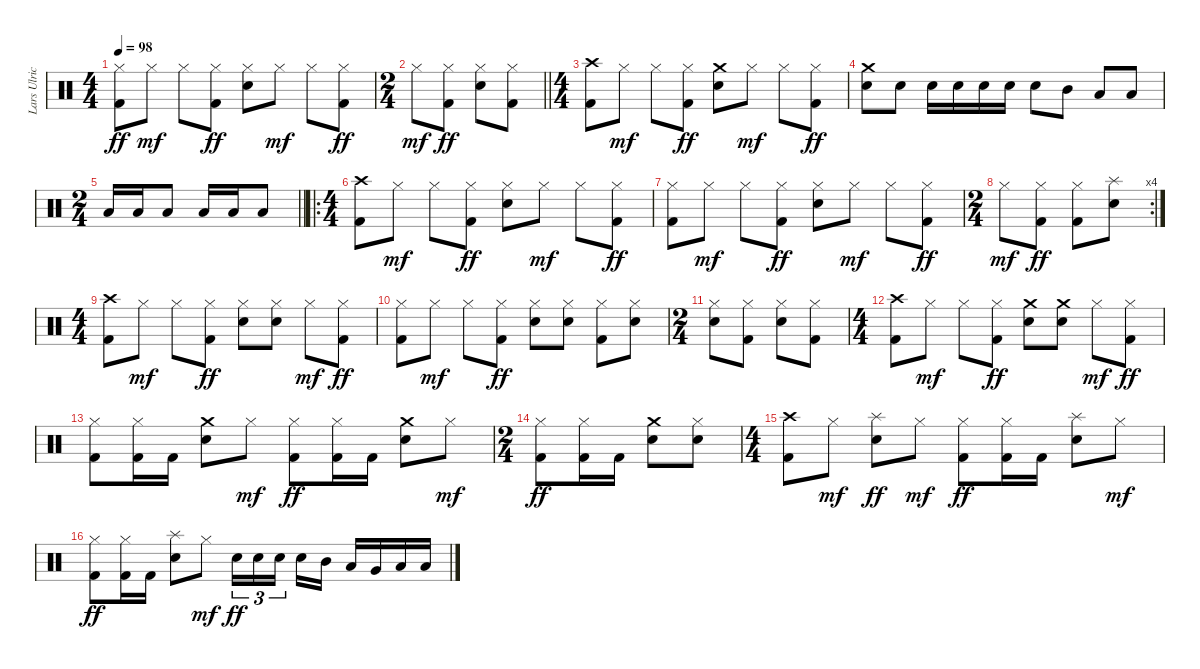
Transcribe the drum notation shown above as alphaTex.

\track ("Lars Ulrich" "Lars Ulric") {instrument percussion}
\staff {score}
\articulation defaults
\ts (4 4)
\tempo 98
\clef neutral
\ks c
("Hi-Hat (closed)" "Kick (hit) 2").8{dy ff} "Hi-Hat (closed)".8{dy mf} "Hi-Hat (closed)".8 ("Hi-Hat (closed)" "Kick (hit) 2").8{dy ff} ("Hi-Hat (closed)" "Snare (hit) 2").8 "Hi-Hat (closed)".8{dy mf} "Hi-Hat (closed)".8 ("Hi-Hat (closed)" "Kick (hit) 2").8{dy ff} |
\ts (2 4)
\barLineRight lightlight "Hi-Hat (closed)".8{dy mf}
("Hi-Hat (closed)" "Kick (hit) 2").8{dy ff} ("Hi-Hat (closed)" "Snare (hit) 2").8 ("Hi-Hat (closed)" "Kick (hit) 2").8 |
\ts (4 4)
("Crash high (hit)" "Kick (hit) 2").8 "Hi-Hat (closed)".8{dy mf} "Hi-Hat (closed)".8 ("Hi-Hat (closed)" "Kick (hit) 2").8{dy ff} ("Crash medium (hit)" "Snare (hit) 2").8 "Hi-Hat (closed)".8{dy mf} "Hi-Hat (closed)".8 ("Hi-Hat (closed)" "Kick (hit) 2").8{dy ff} |
("Crash medium (hit)" "Snare (hit) 2").8 "Snare (hit) 2".8 "Snare (hit) 2".16 "Snare (hit) 2".16 "Snare (hit) 2".16 "Snare (hit) 2".16 "Snare (hit) 2".8 "Mid Tom (hit)".8 "Low Tom (hit)".8 "Low Floor Tom (hit)".8 |
\ts (2 4)
\barLineRight lightlight "Low Tom (hit)".16 "Low Tom (hit)".16 "Low Tom (hit)".8 "Low Floor Tom (hit)".16 "Low Floor Tom (hit)".16 "Low Floor Tom (hit)".8
|
\ro
\ts (4 4)
("Crash high (hit)" "Kick (hit) 2").8 "Hi-Hat (closed)".8{dy mf} "Hi-Hat (closed)".8 ("Hi-Hat (closed)" "Kick (hit) 2").8{dy ff} ("Hi-Hat (closed)" "Snare (hit) 2").8 "Hi-Hat (closed)".8{dy mf} "Hi-Hat (closed)".8 ("Hi-Hat (closed)" "Kick (hit) 2").8{dy ff} |
("Hi-Hat (closed)" "Kick (hit) 2").8 "Hi-Hat (closed)".8{dy mf} "Hi-Hat (closed)".8 ("Hi-Hat (closed)" "Kick (hit) 2").8{dy ff} ("Hi-Hat (closed)" "Snare (hit) 2").8 "Hi-Hat (closed)".8{dy mf} "Hi-Hat (closed)".8 ("Hi-Hat (closed)" "Kick (hit) 2").8{dy ff} |
\rc 4
\ts (2 4)
"Hi-Hat (closed)".8{dy mf} ("Hi-Hat (closed)" "Kick (hit) 2").8{dy ff} ("Hi-Hat (closed)" "Kick (hit) 2").8 ("Splash (hit)" "Snare (hit) 2").8 |
\ts (4 4)
("Crash high (hit)" "Kick (hit) 2").8 "Hi-Hat (closed)".8{dy mf} "Hi-Hat (closed)".8 ("Hi-Hat (closed)" "Kick (hit) 2").8{dy ff} ("Hi-Hat (closed)" "Snare (hit) 2").8 ("Hi-Hat (closed)" "Snare (hit) 2").8 "Hi-Hat (closed)".8{dy mf} ("Hi-Hat (closed)" "Kick (hit) 2").8{dy ff} |
("Hi-Hat (closed)" "Kick (hit) 2").8 "Hi-Hat (closed)".8{dy mf} "Hi-Hat (closed)".8 ("Hi-Hat (closed)" "Kick (hit) 2").8{dy ff} ("Hi-Hat (closed)" "Snare (hit) 2").8 ("Hi-Hat (closed)" "Snare (hit) 2").8 ("Hi-Hat (closed)" "Kick (hit) 2").8 ("Hi-Hat (closed)" "Snare (hit) 2").8 |
\ts (2 4)
("Hi-Hat (closed)" "Snare (hit) 2").8 ("Hi-Hat (closed)" "Kick (hit) 2").8 ("Hi-Hat (closed)" "Snare (hit) 2").8 ("Hi-Hat (closed)" "Kick (hit) 2").8 |
\ts (4 4)
("Crash high (hit)" "Kick (hit) 2").8 "Hi-Hat (closed)".8{dy mf} "Hi-Hat (closed)".8 ("Hi-Hat (closed)" "Kick (hit) 2").8{dy ff} ("Crash medium (hit)" "Snare (hit) 2").8 ("Crash medium (hit)" "Snare (hit) 2").8 "Hi-Hat (closed)".8{dy mf} ("Hi-Hat (closed)" "Kick (hit) 2").8{dy ff} |
("Hi-Hat (closed)" "Kick (hit) 2").8 ("Hi-Hat (closed)" "Kick (hit) 2").16 "Kick (hit) 2".16 ("Crash medium (hit)" "Snare (hit) 2").8 "Hi-Hat (closed)".8{dy mf} ("Hi-Hat (closed)" "Kick (hit) 2").8{dy ff} ("Hi-Hat (closed)" "Kick (hit) 2").16 "Kick (hit) 2".16 ("Crash medium (hit)" "Snare (hit) 2").8 "Hi-Hat (closed)".8{dy mf} |
\ts (2 4)
("Hi-Hat (closed)" "Kick (hit) 2").8{dy ff} ("Hi-Hat (closed)" "Kick (hit) 2").16 "Kick (hit) 2".16 ("Crash medium (hit)" "Snare (hit) 2").8 ("Hi-Hat (closed)" "Snare (hit) 2").8 |
\ts (4 4)
("Crash high (hit)" "Kick (hit) 2").8 "Hi-Hat (closed)".8{dy mf} ("Splash (hit)" "Snare (hit) 2").8{dy ff} "Hi-Hat (closed)".8{dy mf} ("Hi-Hat (closed)" "Kick (hit) 2").8{dy ff} ("Hi-Hat (closed)" "Kick (hit) 2").16 "Kick (hit) 2".16 ("Splash (hit)" "Snare (hit) 2").8 "Hi-Hat (closed)".8{dy mf} |
("Hi-Hat (closed)" "Kick (hit) 2").8{dy ff} ("Hi-Hat (closed)" "Kick (hit) 2").16 "Kick (hit) 2".16 ("Splash (hit)" "Snare (hit) 2").8 "Hi-Hat (closed)".8{dy mf} "Snare (hit) 2".16{tu (3 2) dy ff} "Snare (hit) 2".16{tu (3 2)} "Snare (hit) 2".16{tu (3 2) beam splitsecondary} "Snare (hit) 2".16 "Mid Tom (hit)".16 "Low Tom (hit)".16 "Very Low Tom (hit)".16 "Low Floor Tom (hit)".16 "Low Floor Tom (hit)".16
